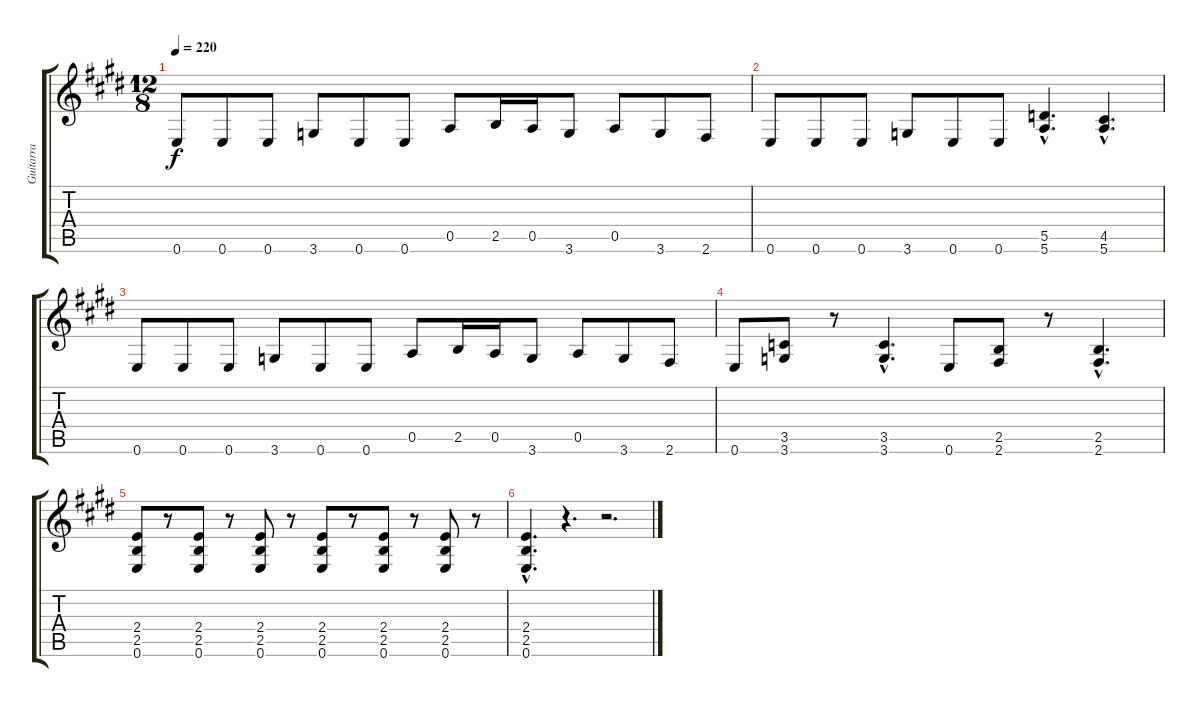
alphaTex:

\track ("Guitarra" "Guitarra") {instrument distortionguitar}
\staff {score tabs}
\tuning (E4 B3 G3 D3 A2 E2) {hide}
\ts (12 8)
\tempo 220
\clef g2
\ks e
0.6.8{dy f} 0.6.8 0.6.8 3.6.8 0.6.8 0.6.8 0.5.8 2.5.16 0.5.16 3.6.8 0.5.8 3.6.8 2.6.8 |
0.6.8 0.6.8 0.6.8 3.6.8 0.6.8 0.6.8 (5.5{hac} 5.6{hac}).4{d} (4.5{hac} 5.6{hac}).4{d} |
0.6.8 0.6.8 0.6.8 3.6.8 0.6.8 0.6.8 0.5.8 2.5.16 0.5.16 3.6.8 0.5.8 3.6.8 2.6.8 |
0.6.8 (3.5 3.6).8 r.8 (3.5{hac} 3.6{hac}).4{d} 0.6.8 (2.5 2.6).8 r.8 (2.5{hac} 2.6{hac}).4{d} |
(2.4 2.5 0.6).8 r.8 (2.4 2.5 0.6).8 r.8 (2.4 2.5 0.6).8 r.8 (2.4 2.5 0.6).8 r.8 (2.4 2.5 0.6).8 r.8 (2.4 2.5 0.6).8 r.8 |
(2.4{hac} 2.5{hac} 0.6{hac}).4{d} r.4{d} r.2{d}
